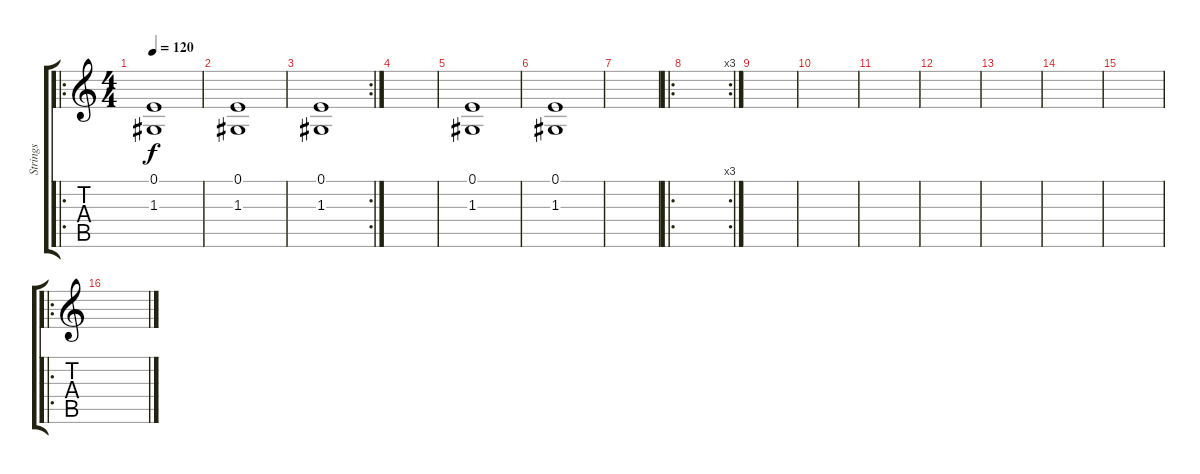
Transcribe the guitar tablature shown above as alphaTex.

\track ("Strings" "Strings") {instrument stringensemble1}
\staff {score tabs}
\tuning (E4 B3 G3 D3 A2 E2) {hide}
\ro
\ts (4 4)
\tempo 120
\clef g2
\ks c
(0.1 1.3).1{dy f} |
(0.1 1.3).1 |
\rc 2
(0.1 1.3).1 |
|
(0.1 1.3).1 |
(0.1 1.3).1 |
|
\ro
\rc 3
|
|
|
|
|
|
|
|
\ro
